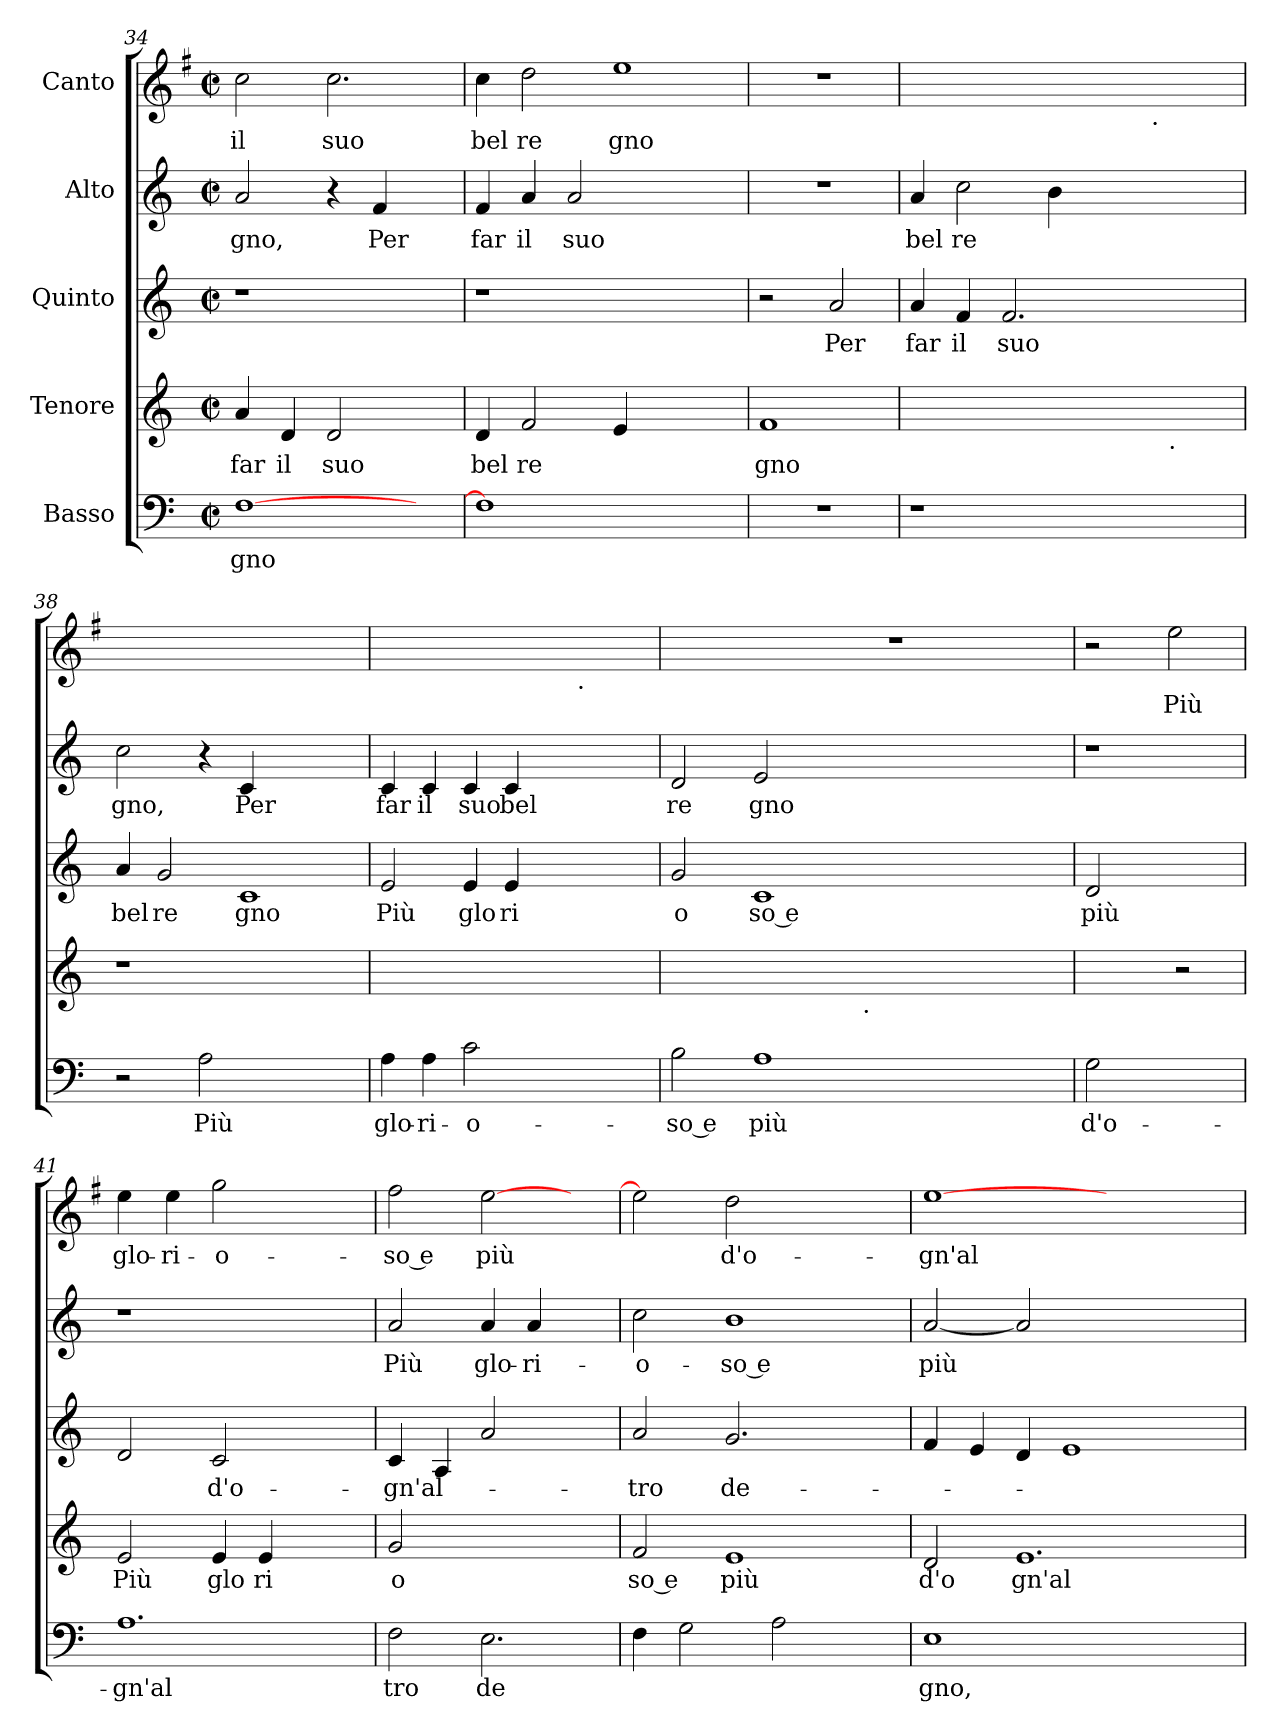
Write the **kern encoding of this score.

**kern	**text	**kern	**text	**kern	**text	**kern	**text	**kern	**text
*part5	*part5	*part4	*part4	*part3	*part3	*part2	*part2	*part1	*part1
*staff5	*staff5	*staff4	*staff4	*staff3	*staff3	*staff2	*staff2	*staff1	*staff1
*I"Basso	*	*I"Tenore	*	*I"Quinto	*	*I"Alto	*	*I"Canto	*
*clefF4	*	*clefG2	*	*clefG2	*	*clefG2	*	*clefG2	*
*	*	*	*	*	*	*	*	*ITrd-3c-5	*
*k[]	*	*k[]	*	*k[]	*	*k[]	*	*k[]	*
*C:	*	*C:	*	*C:	*	*C:	*	*C:	*
*M2/2	*	*M2/2	*	*M2/2	*	*M2/2	*	*M2/2	*
*met(c|)	*	*met(c|)	*	*met(c|)	*	*met(c|)	*	*met(c|)	*
=34	=34	=34	=34	=34	=34	=34	=34	=34	=34
!	!LO:LY:b	!	!LO:LY:b	!	!	!	!LO:LY:b	!	!LO:LY:b
[1F	-gno	4a/	far	1r	.	2a/	gno,	2ff\	il
!	!	!	!LO:LY:b	!	!	!	!	!	!
.	.	4d/	il	.	.	.	.	.	.
!	!	!	!LO:LY:b	!	!	!	!	!	!LO:LY:b
.	.	2d/	suo	.	.	4r	.	2.ff\	suo
!	!	!	!	!	!	!	!LO:LY:b	!	!
.	.	.	.	.	.	4f/	Per	.	.
4ryy	.	4ryy	.	4ryy	.	4ryy	.	.	.
!!LO:LB:g=z
=35	=35	=35	=35	=35	=35	=35	=35	=35	=35
!	!	!	!LO:LY:b	!	!	!	!LO:LY:b	!	!LO:LY:b
1F]	.	4d/	bel	1r	.	4f/	far	4ff\	bel
!	!	!	!LO:LY:b	!	!	!	!LO:LY:b	!	!LO:LY:b
.	.	2f/	re	.	.	4a/	il	2gg\	re
!	!	!	!	!	!	!	!LO:LY:b	!	!
.	.	.	.	.	.	2a/	suo	.	.
!	!	!	!	!	!	!	!	!	!LO:LY:b
.	.	4e/	.	.	.	.	.	1aa	gno
2.ryy	.	2.ryy	.	2.ryy	.	2.ryy	.	.	.
=36A	=36A	=36A	=36A	=36A	=36A	=36A	=36A	=36A	=36A
!	!	!	!LO:LY:b	!	!	!	!	!	!
1r	.	1f	gno	2r	.	1r	.	1r	.
!	!	!	!	!	!LO:LY:b	!	!	!	!
.	.	.	.	2a/	Per	.	.	.	.
!!LO:LB:g=z
=37A	=37A	=37A	=37A	=37A	=37A	=37A	=37A	=37A	=37A
!	!	!	!	!	!LO:LY:b	!	!LO:LY:b	!	!
1r	.	4ryy	.	4a/	far	4a/	bel	4ryy	.
!	!	!	!	!	!LO:LY:b	!	!LO:LY:b	!	!
.	.	4ryy	.	4f/	il	2cc\	re	4ryy	.
!	!	!	!	!	!LO:LY:b	!	!	!	!
.	.	4ryy	.	2.f/	suo	.	.	4ryy	.
.	.	64ryy	.	.	.	4b\	.	32ryy	.
.	.	64ryy	.	.	.	.	.	.	.
.	.	64ryy	.	.	.	.	.	32ryy	.
.	.	64ryy	.	.	.	.	.	.	.
.	.	64ryy	.	.	.	.	.	32ryy	.
.	.	64ryy	.	.	.	.	.	.	.
.	.	64ryy	.	.	.	.	.	32ryy	.
.	.	64ryy	.	.	.	.	.	.	.
.	.	64ryy	.	.	.	.	.	32ryy	.
.	.	64ryy	.	.	.	.	.	.	.
.	.	64ryy	.	.	.	.	.	32ryy	.
.	.	64ryy	.	.	.	.	.	.	.
!	!	!	!	!	!	!	!	!LO:TX:b:t=.	!
.	.	64ryy	.	.	.	.	.	32ryy	.
.	.	64ryy	.	.	.	.	.	.	.
!	!	!LO:TX:b:t=.	!	!	!	!	!	!	!
.	.	64ryy	.	.	.	.	.	4ryy	.
.	.	4ryy	.	.	.	.	.	.	.
4ryy	.	.	.	.	.	4ryy	.	.	.
.	.	.	.	.	.	.	.	32ryy	.
.	.	64ryy	.	.	.	.	.	.	.
!!LO:LB:g=z
=38A	=38A	=38A	=38A	=38A	=38A	=38A	=38A	=38A	=38A
!	!	!	!	!	!LO:LY:b	!	!LO:LY:b	!	!
2r	.	1r	.	4a/	bel	2cc\	gno,	4ryy	.
!	!	!	!	!	!LO:LY:b	!	!	!	!
.	.	.	.	2g/	re	.	.	4ryy	.
!	!LO:LY:b	!	!	!	!	!	!	!	!
2A\	Più	.	.	.	.	4r	.	4ryy	.
!	!	!	!	!	!LO:LY:b	!	!LO:LY:b	!	!
.	.	.	.	1c	gno	4c/	Per	32ryy	.
.	.	.	.	.	.	.	.	32%31ryy	.
2.ryy	.	2.ryy	.	.	.	2.ryy	.	.	.
!!LO:LB:g=z
=39	=39	=39	=39	=39	=39	=39	=39	=39	=39
!	!LO:LY:b	!	!	!	!LO:LY:b	!	!LO:LY:b	!	!
4A\	glo-	4ryy	.	2e/	Più	4c/	far	4ryy	.
!	!LO:LY:b	!	!	!	!	!	!LO:LY:b	!	!
4A\	-ri-	4ryy	.	.	.	4c/	il	4ryy	.
!	!LO:LY:b	!	!	!	!LO:LY:b	!	!LO:LY:b	!	!
2c\	-o-	4ryy	.	4e/	glo	4c/	suo	4ryy	.
!	!	!	!	!	!LO:LY:b	!	!LO:LY:b	!	!
.	.	64ryy	.	4e/	ri	4c/	bel	32ryy	.
.	.	4ryy	.	.	.	.	.	.	.
.	.	.	.	.	.	.	.	32ryy	.
.	.	.	.	.	.	.	.	32ryy	.
.	.	.	.	.	.	.	.	32ryy	.
.	.	.	.	.	.	.	.	32ryy	.
.	.	.	.	.	.	.	.	32ryy	.
!	!	!	!	!	!	!	!	!LO:TX:b:t=.	!
.	.	.	.	.	.	.	.	32ryy	.
.	.	.	.	.	.	.	.	4ryy	.
8..ryy	.	.	.	8..ryy	.	8..ryy	.	.	.
.	.	8ryy	.	.	.	.	.	.	.
.	.	16ryy	.	.	.	.	.	.	.
.	.	64ryy	.	.	.	.	.	.	.
=39A	=39A	=39A	=39A	=39A	=39A	=39A	=39A	=39A	=39A
!	!LO:LY:b	!	!	!	!LO:LY:b	!	!LO:LY:b	!	!
2B\	-so e	4ryy	.	2g/	o	2d/	re	4ryy	.
.	.	4ryy	.	.	.	.	.	4ryy	.
!	!LO:LY:b	!	!	!	!LO:LY:b	!	!LO:LY:b	!	!
1A	più	64ryy	.	1c	so e	2e/	gno	4ryy	.
.	.	64ryy	.	.	.	.	.	.	.
.	.	64ryy	.	.	.	.	.	.	.
.	.	64ryy	.	.	.	.	.	.	.
.	.	64ryy	.	.	.	.	.	.	.
.	.	64ryy	.	.	.	.	.	.	.
.	.	64ryy	.	.	.	.	.	.	.
.	.	64ryy	.	.	.	.	.	.	.
.	.	64ryy	.	.	.	.	.	.	.
.	.	64ryy	.	.	.	.	.	.	.
.	.	64ryy	.	.	.	.	.	.	.
.	.	64ryy	.	.	.	.	.	.	.
.	.	64ryy	.	.	.	.	.	.	.
.	.	64ryy	.	.	.	.	.	.	.
!	!	!LO:TX:b:t=.	!	!	!	!	!	!	!
.	.	64ryy	.	.	.	.	.	.	.
.	.	4ryy	.	.	.	.	.	.	.
.	.	.	.	.	.	.	.	32ryy	.
.	.	.	.	.	.	.	.	1r	.
.	.	4ryy	.	.	.	.	.	.	.
.	.	.	.	.	.	2ryy	.	.	.
.	.	2ryy	.	.	.	.	.	.	.
4ryy	.	.	.	4ryy	.	4ryy	.	.	.
.	.	32.ryy	.	.	.	.	.	.	.
32ryy	.	.	.	32ryy	.	32ryy	.	.	.
=40A	=40A	=40A	=40A	=40A	=40A	=40A	=40A	=40A	=40A
!	!LO:LY:b	!	!	!	!LO:LY:b	!	!	!	!
2G\	d'o-	4ryy	.	2d/	più	1r	.	2r	.
.	.	4ryy	.	.	.	.	.	.	.
!	!	!	!	!	!	!	!	!	!LO:LY:b
2ryy	.	64ryy	.	2ryy	.	.	.	2aa\	Più
.	.	2r	.	.	.	.	.	.	.
64ryy	.	.	.	64ryy	.	64ryy	.	64ryy	.
!!LO:LB:g=z
=41A	=41A	=41A	=41A	=41A	=41A	=41A	=41A	=41A	=41A
!	!LO:LY:b	!	!LO:LY:b	!	!	!	!	!	!LO:LY:b
1.A	-gn'al	2e/	Più	2d/	.	1r	.	4aa\	glo-
!	!	!	!	!	!	!	!	!	!LO:LY:b
.	.	.	.	.	.	.	.	4aa\	-ri-
!	!	!	!LO:LY:b	!	!LO:LY:b	!	!	!	!LO:LY:b
.	.	4e/	glo	2c/	d'o-	.	.	2ccc\	-o-
!	!	!	!LO:LY:b	!	!	!	!	!	!
.	.	4e/	ri	.	.	.	.	.	.
.	.	2ryy	.	2ryy	.	2ryy	.	2ryy	.
=42A	=42A	=42A	=42A	=42A	=42A	=42A	=42A	=42A	=42A
!	!LO:LY:b	!	!LO:LY:b	!	!LO:LY:b	!	!LO:LY:b	!	!LO:LY:b
2F\	tro	2g/	o	4c/	-gn'al-	2a/	Più	2bb\	-so e
.	.	.	.	4A/	.	.	.	.	.
!	!LO:LY:b	!	!	!	!	!	!LO:LY:b	!	!LO:LY:b
2.E\	de	2.ryy	.	2a/	.	4a/	glo-	[2aa\	più
!	!	!	!	!	!	!	!LO:LY:b	!	!
.	.	.	.	.	.	4a/	-ri-	.	.
.	.	.	.	4ryy	.	4ryy	.	4ryy	.
!!LO:LB:g=z
=43	=43	=43	=43	=43	=43	=43	=43	=43	=43
!	!	!	!LO:LY:b	!	!LO:LY:b	!	!LO:LY:b	!	!
4F\	.	2f/	so e	2a/	-tro	2cc\	-o-	2aa\]	.
2G\	.	.	.	.	.	.	.	.	.
!	!	!	!LO:LY:b	!	!LO:LY:b	!	!LO:LY:b	!	!LO:LY:b
.	.	1e	più	2.g/	de-	1b	-so e	2gg\	d'o-
2A\	.	.	.	.	.	.	.	.	.
.	.	.	.	.	.	.	.	2ryy	.
4ryy	.	.	.	4ryy	.	.	.	.	.
!!LO:LB:g=z
=44	=44	=44	=44	=44	=44	=44	=44	=44	=44
!	!LO:LY:b	!	!LO:LY:b	!	!	!	!LO:LY:b	!	!LO:LY:b
1E	gno,	2d/	d'o	4f/	.	[2a/	più	[1aa	-gn'al-
.	.	.	.	4e/	.	.	.	.	.
!	!	!	!LO:LY:b	!	!	!	!	!	!
.	.	1.e	gn'al	4d/	.	2a/]	.	.	.
.	.	.	.	1e	.	.	.	.	.
1ryy	.	.	.	.	.	1ryy	.	1ryy	.
.	.	.	.	4ryy	.	.	.	.	.
=	=	=	=	=	=	=	=	=	=
*-	*-	*-	*-	*-	*-	*-	*-	*-	*-
